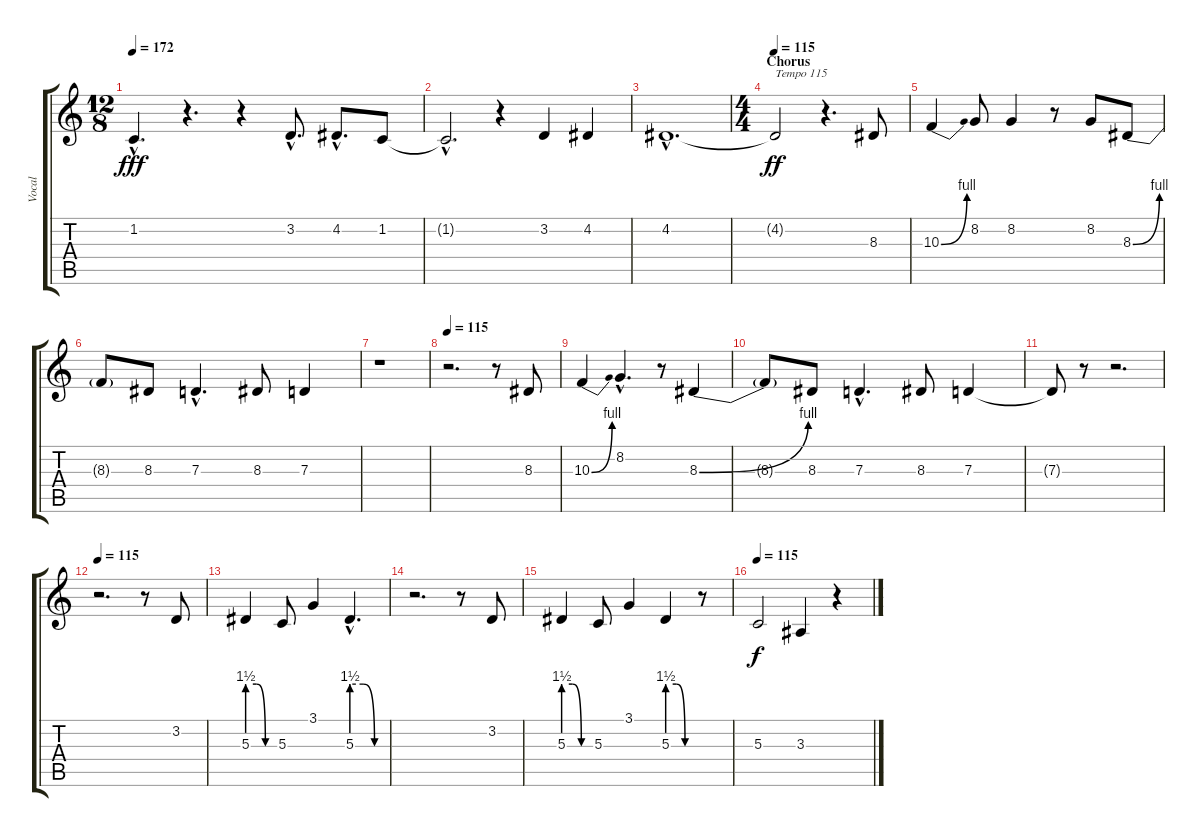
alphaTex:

\track ("Vocal" "Vocal") {instrument flute}
\staff {score tabs}
\tuning (E4 B3 G3 D3 A2 E2) {hide}
\ts (12 8)
\tempo 172
\clef g2
\ks c
1.2{hac t}.4{d dy fff} r.4{d} r.4 3.2{hac}.8{d} 4.2{hac}.8{d} 1.2.8 |
1.2{hac t}.2{d} r.4 3.2.4 4.2.4 |
4.2{hac}.1{d} |
\ts (4 4)
\section ("" "Chorus")
\tempo 115
4.2{t}.2{txt "Tempo 115" dy ff} r.4{d} 8.3.8 |
10.3{be (bend 0 0 60 4)}.4 8.2.8 8.2.4 r.8 8.2.8 8.3{be (bend 0 0 60 4)}.8 |
8.3{t}.8 8.3.8 7.3{hac}.4{d} 8.3.8 7.3.4 |
r.1 |
\tempo 115
r.2{d} r.8 8.3.8 |
10.3{be (bend 0 0 60 4)}.4 8.2{hac}.4{d} r.8 8.3{be (bend 0 0 60 4)}.4 |
8.3{t}.8 8.3.8 7.3{hac}.4{d} 8.3.8 7.3.4 |
7.3{t}.8 r.8 r.2{d} |
\tempo 115
r.2{d} r.8 3.2.8 |
5.3{be (custom 0 6 20 6 40 0 60 0)}.4 5.3.8 3.1.4 5.3{be (custom 0 6 20 6 40 0 60 0) hac}.4{d} |
r.2{d} r.8 3.2.8 |
5.3{be (custom 0 6 20 6 40 0 60 0)}.4 5.3.8 3.1.4 5.3{be (custom 0 6 20 6 40 0 60 0)}.4 r.8 |
\tempo 115
5.3.2{dy f} 3.3.4 r.4
